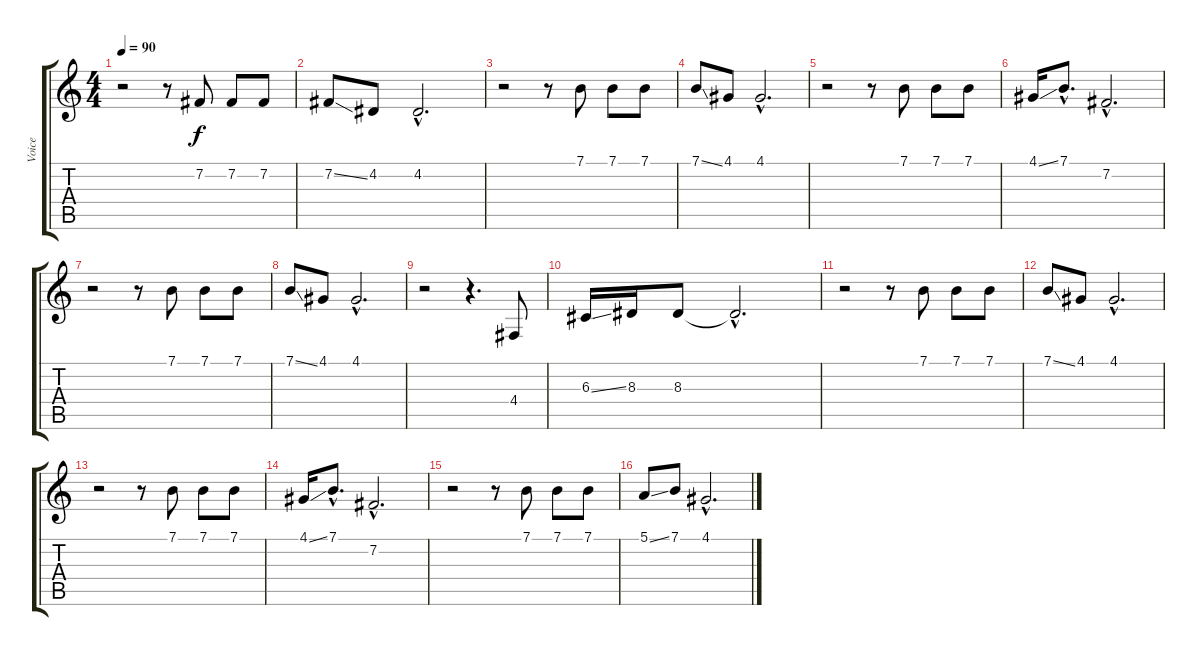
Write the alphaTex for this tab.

\track ("Voice" "Voice") {instrument voiceoohs}
\staff {score tabs}
\tuning (E4 B3 G3 D3 A2 E2) {hide}
\ts (4 4)
\tempo 90
\clef g2
\ks c
r.2{dy f} r.8 7.2.8 7.2.8 7.2.8 |
7.2{ss}.8 4.2.8 4.2{hac}.2{d} |
r.2 r.8 7.1.8 7.1.8 7.1.8 |
7.1{ss}.8 4.1.8 4.1{hac}.2{d} |
r.2 r.8 7.1.8 7.1.8 7.1.8 |
4.1{ss}.16 7.1{hac}.8{d} 7.2{hac}.2{d} |
r.2 r.8 7.1.8 7.1.8 7.1.8 |
7.1{ss}.8 4.1.8 4.1{hac}.2{d} |
r.2 r.4{d} 4.4.8 |
6.3{ss}.16 8.3.16 8.3.8 8.3{hac t}.2{d} |
r.2 r.8 7.1.8 7.1.8 7.1.8 |
7.1{ss}.8 4.1.8 4.1{hac}.2{d} |
r.2 r.8 7.1.8 7.1.8 7.1.8 |
4.1{ss}.16 7.1{hac}.8{d} 7.2{hac}.2{d} |
r.2 r.8{volume 12} 7.1.8 7.1.8 7.1.8 |
5.1{ss}.8 7.1.8 4.1{hac}.2{d}
